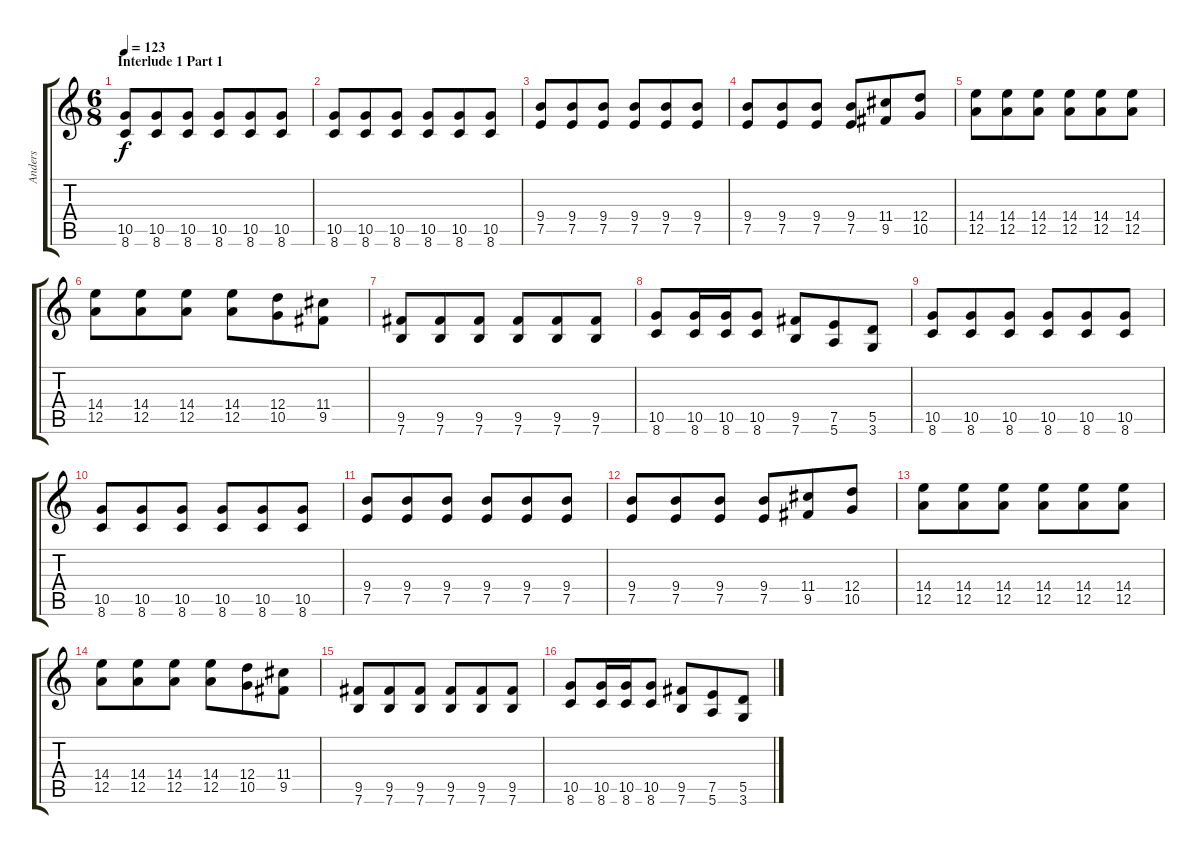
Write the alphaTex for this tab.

\track ("Anders" "Anders") {instrument distortionguitar}
\staff {score tabs}
\tuning (E4 B3 G3 D3 A2 E2) {hide}
\ts (6 8)
\section ("" "Interlude 1 Part 1")
\tempo 123
\clef g2
\ks c
(10.5 8.6).8{dy f} (10.5 8.6).8 (10.5 8.6).8 (10.5 8.6).8 (10.5 8.6).8 (10.5 8.6).8 |
(10.5 8.6).8 (10.5 8.6).8 (10.5 8.6).8 (10.5 8.6).8 (10.5 8.6).8 (10.5 8.6).8 |
(9.4 7.5).8 (9.4 7.5).8 (9.4 7.5).8 (9.4 7.5).8 (9.4 7.5).8 (9.4 7.5).8 |
(9.4 7.5).8 (9.4 7.5).8 (9.4 7.5).8 (9.4 7.5).8 (11.4 9.5).8 (12.4 10.5).8 |
(14.4 12.5).8 (14.4 12.5).8 (14.4 12.5).8 (14.4 12.5).8 (14.4 12.5).8 (14.4 12.5).8 |
(14.4 12.5).8 (14.4 12.5).8 (14.4 12.5).8 (14.4 12.5).8 (12.4 10.5).8 (11.4 9.5).8 |
(9.5 7.6).8 (9.5 7.6).8 (9.5 7.6).8 (9.5 7.6).8 (9.5 7.6).8 (9.5 7.6).8 |
(10.5 8.6).8 (10.5 8.6).16 (10.5 8.6).16 (10.5 8.6).8 (9.5 7.6).8 (7.5 5.6).8 (5.5 3.6).8 |
(10.5 8.6).8 (10.5 8.6).8 (10.5 8.6).8 (10.5 8.6).8 (10.5 8.6).8 (10.5 8.6).8 |
(10.5 8.6).8 (10.5 8.6).8 (10.5 8.6).8 (10.5 8.6).8 (10.5 8.6).8 (10.5 8.6).8 |
(9.4 7.5).8 (9.4 7.5).8 (9.4 7.5).8 (9.4 7.5).8 (9.4 7.5).8 (9.4 7.5).8 |
(9.4 7.5).8 (9.4 7.5).8 (9.4 7.5).8 (9.4 7.5).8 (11.4 9.5).8 (12.4 10.5).8 |
(14.4 12.5).8 (14.4 12.5).8 (14.4 12.5).8 (14.4 12.5).8 (14.4 12.5).8 (14.4 12.5).8 |
(14.4 12.5).8 (14.4 12.5).8 (14.4 12.5).8 (14.4 12.5).8 (12.4 10.5).8 (11.4 9.5).8 |
(9.5 7.6).8 (9.5 7.6).8 (9.5 7.6).8 (9.5 7.6).8 (9.5 7.6).8 (9.5 7.6).8 |
(10.5 8.6).8 (10.5 8.6).16 (10.5 8.6).16 (10.5 8.6).8 (9.5 7.6).8 (7.5 5.6).8 (5.5 3.6).8
